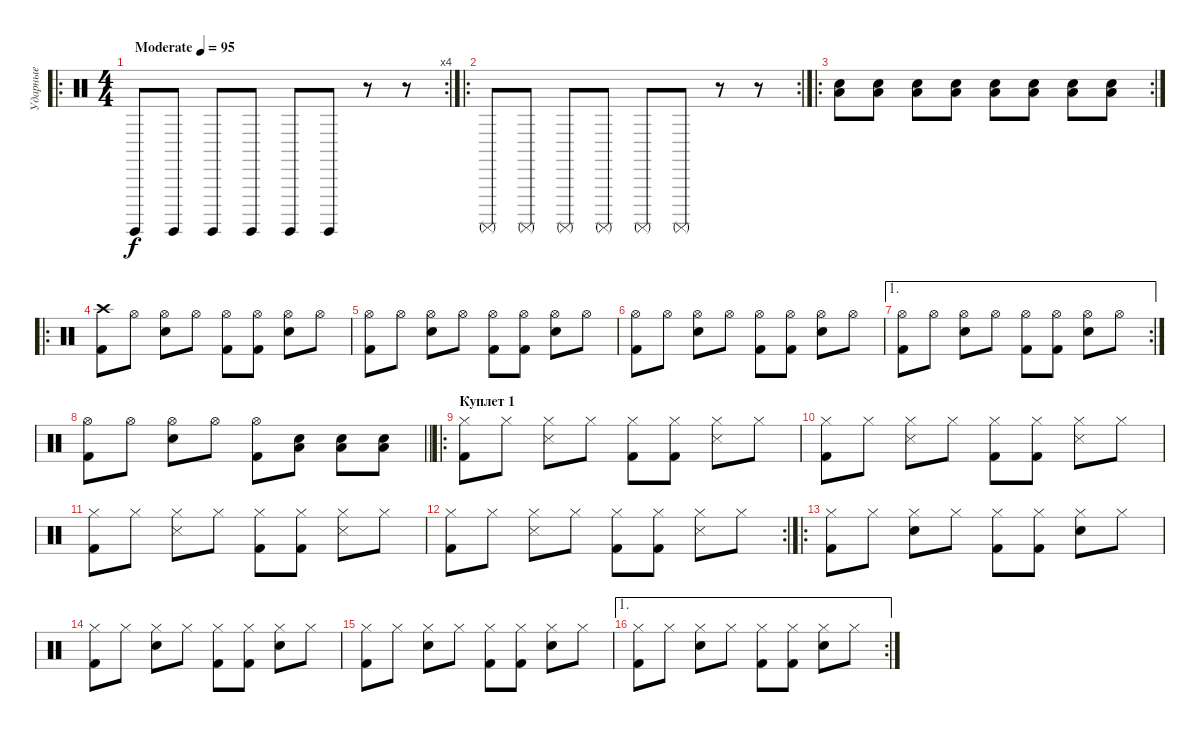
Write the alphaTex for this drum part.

\track ("Ударные" "Ударные") {instrument percussion}
\staff {score}
\articulation defaults
\ro
\rc 4
\ts (4 4)
\tempo (95 "Moderate")
\clef neutral
\ks c "Surdo (hit)".8{dy f} "Surdo (hit)".8 "Surdo (hit)".8 "Surdo (hit)".8 "Surdo (hit)".8 "Surdo (hit)".8
r.8 r.8 |
\ro
\rc 2 "Surdo (mute)".8 "Surdo (mute)".8 "Surdo (mute)".8 "Surdo (mute)".8 "Surdo (mute)".8 "Surdo (mute)".8
r.8 r.8 |
\ro
\rc 2
("Electric Snare (hit)" "Low Floor Tom (hit)").8 ("Electric Snare (hit)" "Low Floor Tom (hit)").8 ("Electric Snare (hit)" "Low Floor Tom (hit)").8 ("Electric Snare (hit)" "Low Floor Tom (hit)").8 ("Electric Snare (hit)" "Low Floor Tom (hit)").8 ("Electric Snare (hit)" "Low Floor Tom (hit)").8 ("Electric Snare (hit)" "Low Floor Tom (hit)").8 ("Electric Snare (hit)" "Low Floor Tom (hit)").8 |
\ro
("Kick (hit) 2" "Crash high (hit)").8 "Hi-Hat (open)".8 ("Hi-Hat (open)" "Electric Snare (hit)").8 "Hi-Hat (open)".8 ("Kick (hit) 2" "Hi-Hat (open)").8 ("Kick (hit) 2" "Hi-Hat (open)").8 ("Hi-Hat (open)" "Electric Snare (hit)").8 "Hi-Hat (open)".8 |
("Kick (hit) 2" "Hi-Hat (open)").8 "Hi-Hat (open)".8 ("Hi-Hat (open)" "Electric Snare (hit)").8 "Hi-Hat (open)".8 ("Kick (hit) 2" "Hi-Hat (open)").8 ("Kick (hit) 2" "Hi-Hat (open)").8 ("Hi-Hat (open)" "Electric Snare (hit)").8 "Hi-Hat (open)".8 |
("Kick (hit) 2" "Hi-Hat (open)").8 "Hi-Hat (open)".8 ("Hi-Hat (open)" "Electric Snare (hit)").8 "Hi-Hat (open)".8 ("Kick (hit) 2" "Hi-Hat (open)").8 ("Kick (hit) 2" "Hi-Hat (open)").8 ("Hi-Hat (open)" "Electric Snare (hit)").8 "Hi-Hat (open)".8 |
\ae 1
\rc 2
("Kick (hit) 2" "Hi-Hat (open)").8 "Hi-Hat (open)".8 ("Hi-Hat (open)" "Electric Snare (hit)").8 "Hi-Hat (open)".8 ("Kick (hit) 2" "Hi-Hat (open)").8 ("Kick (hit) 2" "Hi-Hat (open)").8 ("Hi-Hat (open)" "Electric Snare (hit)").8 "Hi-Hat (open)".8 |
\barLineRight lightlight
("Kick (hit) 2" "Hi-Hat (open)").8 "Hi-Hat (open)".8 ("Hi-Hat (open)" "Electric Snare (hit)").8 "Hi-Hat (open)".8 ("Kick (hit) 2" "Hi-Hat (open)").8 ("Electric Snare (hit)" "Low Floor Tom (hit)").8 ("Electric Snare (hit)" "Low Floor Tom (hit)").8 ("Electric Snare (hit)" "Low Floor Tom (hit)").8 |
\ro
\section ("" "Куплет 1")
("Kick (hit) 2" "Hi-Hat (closed)").8 "Hi-Hat (closed)".8 ("Hi-Hat (closed)" "Snare (side stick) 3").8 "Hi-Hat (closed)".8 ("Kick (hit) 2" "Hi-Hat (closed)").8 ("Kick (hit) 2" "Hi-Hat (closed)").8 ("Hi-Hat (closed)" "Snare (side stick) 3").8 "Hi-Hat (closed)".8 |
("Kick (hit) 2" "Hi-Hat (closed)").8 "Hi-Hat (closed)".8 ("Hi-Hat (closed)" "Snare (side stick) 3").8 "Hi-Hat (closed)".8 ("Kick (hit) 2" "Hi-Hat (closed)").8 ("Kick (hit) 2" "Hi-Hat (closed)").8 ("Hi-Hat (closed)" "Snare (side stick) 3").8 "Hi-Hat (closed)".8 |
("Kick (hit) 2" "Hi-Hat (closed)").8 "Hi-Hat (closed)".8 ("Hi-Hat (closed)" "Snare (side stick) 3").8 "Hi-Hat (closed)".8 ("Kick (hit) 2" "Hi-Hat (closed)").8 ("Kick (hit) 2" "Hi-Hat (closed)").8 ("Hi-Hat (closed)" "Snare (side stick) 3").8 "Hi-Hat (closed)".8 |
\rc 2
("Kick (hit) 2" "Hi-Hat (closed)").8 "Hi-Hat (closed)".8 ("Hi-Hat (closed)" "Snare (side stick) 3").8 "Hi-Hat (closed)".8 ("Kick (hit) 2" "Hi-Hat (closed)").8 ("Kick (hit) 2" "Hi-Hat (closed)").8 ("Hi-Hat (closed)" "Snare (side stick) 3").8 "Hi-Hat (closed)".8 |
\ro
("Kick (hit) 2" "Hi-Hat (closed)").8 "Hi-Hat (closed)".8 ("Hi-Hat (closed)" "Electric Snare (hit)").8 "Hi-Hat (closed)".8 ("Kick (hit) 2" "Hi-Hat (closed)").8 ("Kick (hit) 2" "Hi-Hat (closed)").8 ("Hi-Hat (closed)" "Electric Snare (hit)").8 "Hi-Hat (closed)".8 |
("Kick (hit) 2" "Hi-Hat (closed)").8 "Hi-Hat (closed)".8 ("Hi-Hat (closed)" "Electric Snare (hit)").8 "Hi-Hat (closed)".8 ("Kick (hit) 2" "Hi-Hat (closed)").8 ("Kick (hit) 2" "Hi-Hat (closed)").8 ("Hi-Hat (closed)" "Electric Snare (hit)").8 "Hi-Hat (closed)".8 |
("Kick (hit) 2" "Hi-Hat (closed)").8 "Hi-Hat (closed)".8 ("Hi-Hat (closed)" "Electric Snare (hit)").8 "Hi-Hat (closed)".8 ("Kick (hit) 2" "Hi-Hat (closed)").8 ("Kick (hit) 2" "Hi-Hat (closed)").8 ("Hi-Hat (closed)" "Electric Snare (hit)").8 "Hi-Hat (closed)".8 |
\ae 1
\rc 2
("Kick (hit) 2" "Hi-Hat (closed)").8 "Hi-Hat (closed)".8 ("Hi-Hat (closed)" "Electric Snare (hit)").8 "Hi-Hat (closed)".8 ("Kick (hit) 2" "Hi-Hat (closed)").8 ("Kick (hit) 2" "Hi-Hat (closed)").8 ("Hi-Hat (closed)" "Electric Snare (hit)").8 "Hi-Hat (closed)".8
